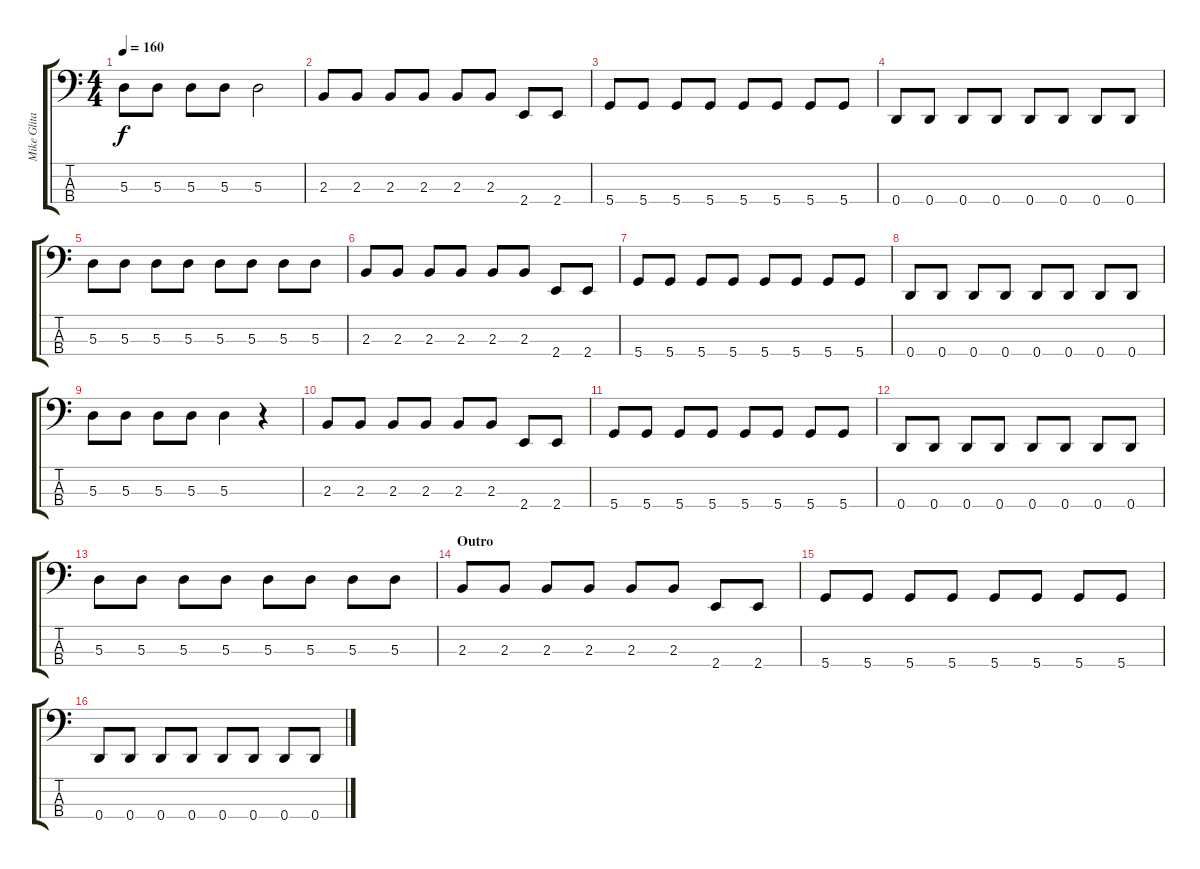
\track ("Mike Glita" "Mike Glita") {instrument electricbasspick}
\staff {score tabs}
\tuning (G2 D2 A1 D1) {hide}
\ts (4 4)
\tempo 160
\clef f4
\ks c
5.3.8{dy f} 5.3.8 5.3.8 5.3.8 5.3.2 |
2.3.8 2.3.8 2.3.8 2.3.8 2.3.8 2.3.8 2.4.8 2.4.8 |
5.4.8 5.4.8 5.4.8 5.4.8 5.4.8 5.4.8 5.4.8 5.4.8 |
0.4.8 0.4.8 0.4.8 0.4.8 0.4.8 0.4.8 0.4.8 0.4.8 |
5.3.8 5.3.8 5.3.8 5.3.8 5.3.8 5.3.8 5.3.8 5.3.8 |
2.3.8 2.3.8 2.3.8 2.3.8 2.3.8 2.3.8 2.4.8 2.4.8 |
5.4.8 5.4.8 5.4.8 5.4.8 5.4.8 5.4.8 5.4.8 5.4.8 |
0.4.8 0.4.8 0.4.8 0.4.8 0.4.8 0.4.8 0.4.8 0.4.8 |
5.3.8 5.3.8 5.3.8 5.3.8 5.3.4 r.4 |
2.3.8 2.3.8 2.3.8 2.3.8 2.3.8 2.3.8 2.4.8 2.4.8 |
5.4.8 5.4.8 5.4.8 5.4.8 5.4.8 5.4.8 5.4.8 5.4.8 |
0.4.8 0.4.8 0.4.8 0.4.8 0.4.8 0.4.8 0.4.8 0.4.8 |
5.3.8 5.3.8 5.3.8 5.3.8 5.3.8 5.3.8 5.3.8 5.3.8 |
\section ("" "Outro")
2.3.8 2.3.8 2.3.8 2.3.8 2.3.8 2.3.8 2.4.8 2.4.8 |
5.4.8 5.4.8 5.4.8 5.4.8 5.4.8 5.4.8 5.4.8 5.4.8 |
0.4.8 0.4.8 0.4.8 0.4.8 0.4.8 0.4.8 0.4.8 0.4.8
